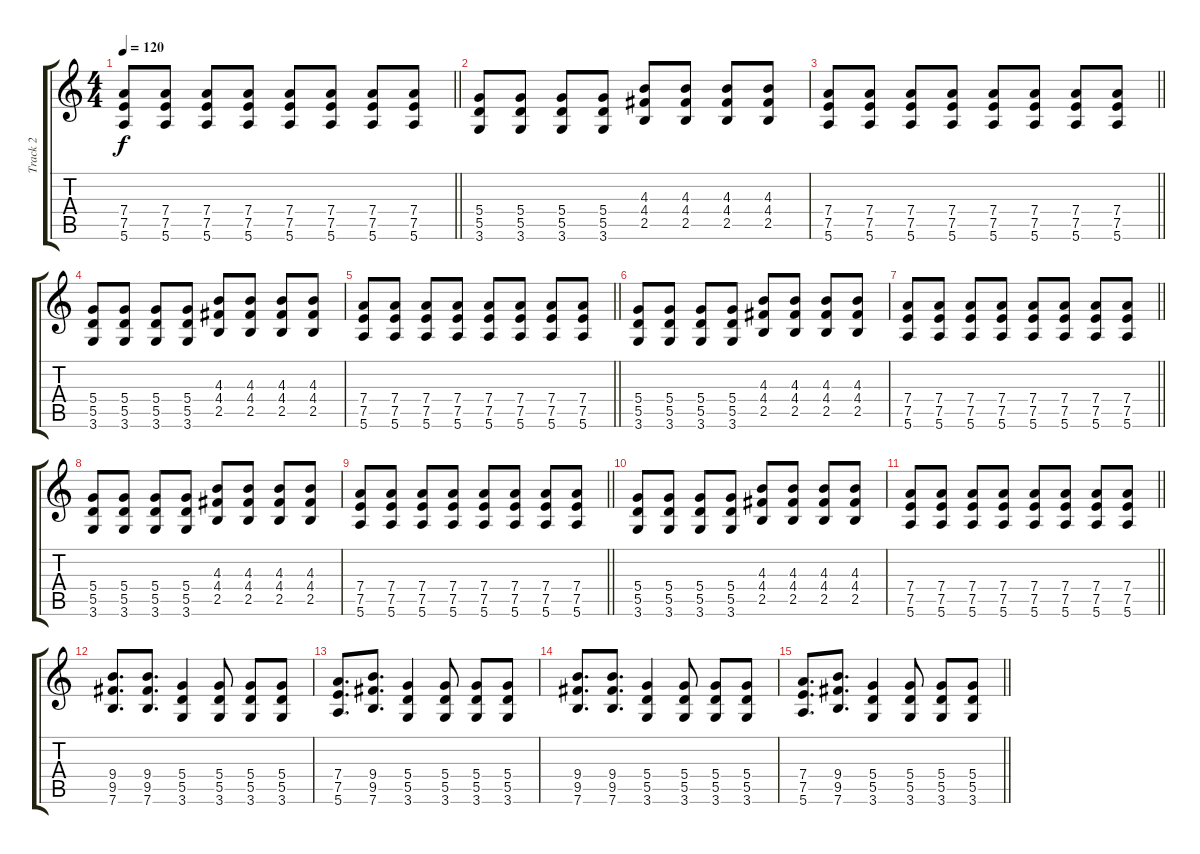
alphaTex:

\track ("Track 2" "Track 2") {instrument overdrivenguitar}
\staff {score tabs}
\tuning (E4 B3 G3 D3 A2 E2) {hide}
\ts (4 4)
\tempo 120
\clef g2
\barLineRight lightlight
\ks c
(7.4 7.5 5.6).8{dy f} (7.4 7.5 5.6).8 (7.4 7.5 5.6).8 (7.4 7.5 5.6).8 (7.4 7.5 5.6).8 (7.4 7.5 5.6).8 (7.4 7.5 5.6).8 (7.4 7.5 5.6).8 |
(5.4 5.5 3.6).8 (5.4 5.5 3.6).8 (5.4 5.5 3.6).8 (5.4 5.5 3.6).8 (4.3 4.4 2.5).8 (4.3 4.4 2.5).8 (4.3 4.4 2.5).8 (4.3 4.4 2.5).8 |
\barLineRight lightlight
(7.4 7.5 5.6).8 (7.4 7.5 5.6).8 (7.4 7.5 5.6).8 (7.4 7.5 5.6).8 (7.4 7.5 5.6).8 (7.4 7.5 5.6).8 (7.4 7.5 5.6).8 (7.4 7.5 5.6).8 |
(5.4 5.5 3.6).8 (5.4 5.5 3.6).8 (5.4 5.5 3.6).8 (5.4 5.5 3.6).8 (4.3 4.4 2.5).8 (4.3 4.4 2.5).8 (4.3 4.4 2.5).8 (4.3 4.4 2.5).8 |
\barLineRight lightlight
(7.4 7.5 5.6).8 (7.4 7.5 5.6).8 (7.4 7.5 5.6).8 (7.4 7.5 5.6).8 (7.4 7.5 5.6).8 (7.4 7.5 5.6).8 (7.4 7.5 5.6).8 (7.4 7.5 5.6).8 |
(5.4 5.5 3.6).8 (5.4 5.5 3.6).8 (5.4 5.5 3.6).8 (5.4 5.5 3.6).8 (4.3 4.4 2.5).8 (4.3 4.4 2.5).8 (4.3 4.4 2.5).8 (4.3 4.4 2.5).8 |
\barLineRight lightlight
(7.4 7.5 5.6).8 (7.4 7.5 5.6).8 (7.4 7.5 5.6).8 (7.4 7.5 5.6).8 (7.4 7.5 5.6).8 (7.4 7.5 5.6).8 (7.4 7.5 5.6).8 (7.4 7.5 5.6).8 |
(5.4 5.5 3.6).8 (5.4 5.5 3.6).8 (5.4 5.5 3.6).8 (5.4 5.5 3.6).8 (4.3 4.4 2.5).8 (4.3 4.4 2.5).8 (4.3 4.4 2.5).8 (4.3 4.4 2.5).8 |
\barLineRight lightlight
(7.4 7.5 5.6).8 (7.4 7.5 5.6).8 (7.4 7.5 5.6).8 (7.4 7.5 5.6).8 (7.4 7.5 5.6).8 (7.4 7.5 5.6).8 (7.4 7.5 5.6).8 (7.4 7.5 5.6).8 |
(5.4 5.5 3.6).8 (5.4 5.5 3.6).8 (5.4 5.5 3.6).8 (5.4 5.5 3.6).8 (4.3 4.4 2.5).8 (4.3 4.4 2.5).8 (4.3 4.4 2.5).8 (4.3 4.4 2.5).8 |
\barLineRight lightlight
(7.4 7.5 5.6).8 (7.4 7.5 5.6).8 (7.4 7.5 5.6).8 (7.4 7.5 5.6).8 (7.4 7.5 5.6).8 (7.4 7.5 5.6).8 (7.4 7.5 5.6).8 (7.4 7.5 5.6).8 |
(9.4 9.5 7.6).8{d} (9.4 9.5 7.6).8{d} (5.4 5.5 3.6).4 (5.4 5.5 3.6).8 (5.4 5.5 3.6).8 (5.4 5.5 3.6).8 |
(7.4 7.5 5.6).8{d} (9.4 9.5 7.6).8{d} (5.4 5.5 3.6).4 (5.4 5.5 3.6).8 (5.4 5.5 3.6).8 (5.4 5.5 3.6).8 |
(9.4 9.5 7.6).8{d} (9.4 9.5 7.6).8{d} (5.4 5.5 3.6).4 (5.4 5.5 3.6).8 (5.4 5.5 3.6).8 (5.4 5.5 3.6).8 |
\barLineRight lightlight
(7.4 7.5 5.6).8{d} (9.4 9.5 7.6).8{d} (5.4 5.5 3.6).4 (5.4 5.5 3.6).8 (5.4 5.5 3.6).8 (5.4 5.5 3.6).8
